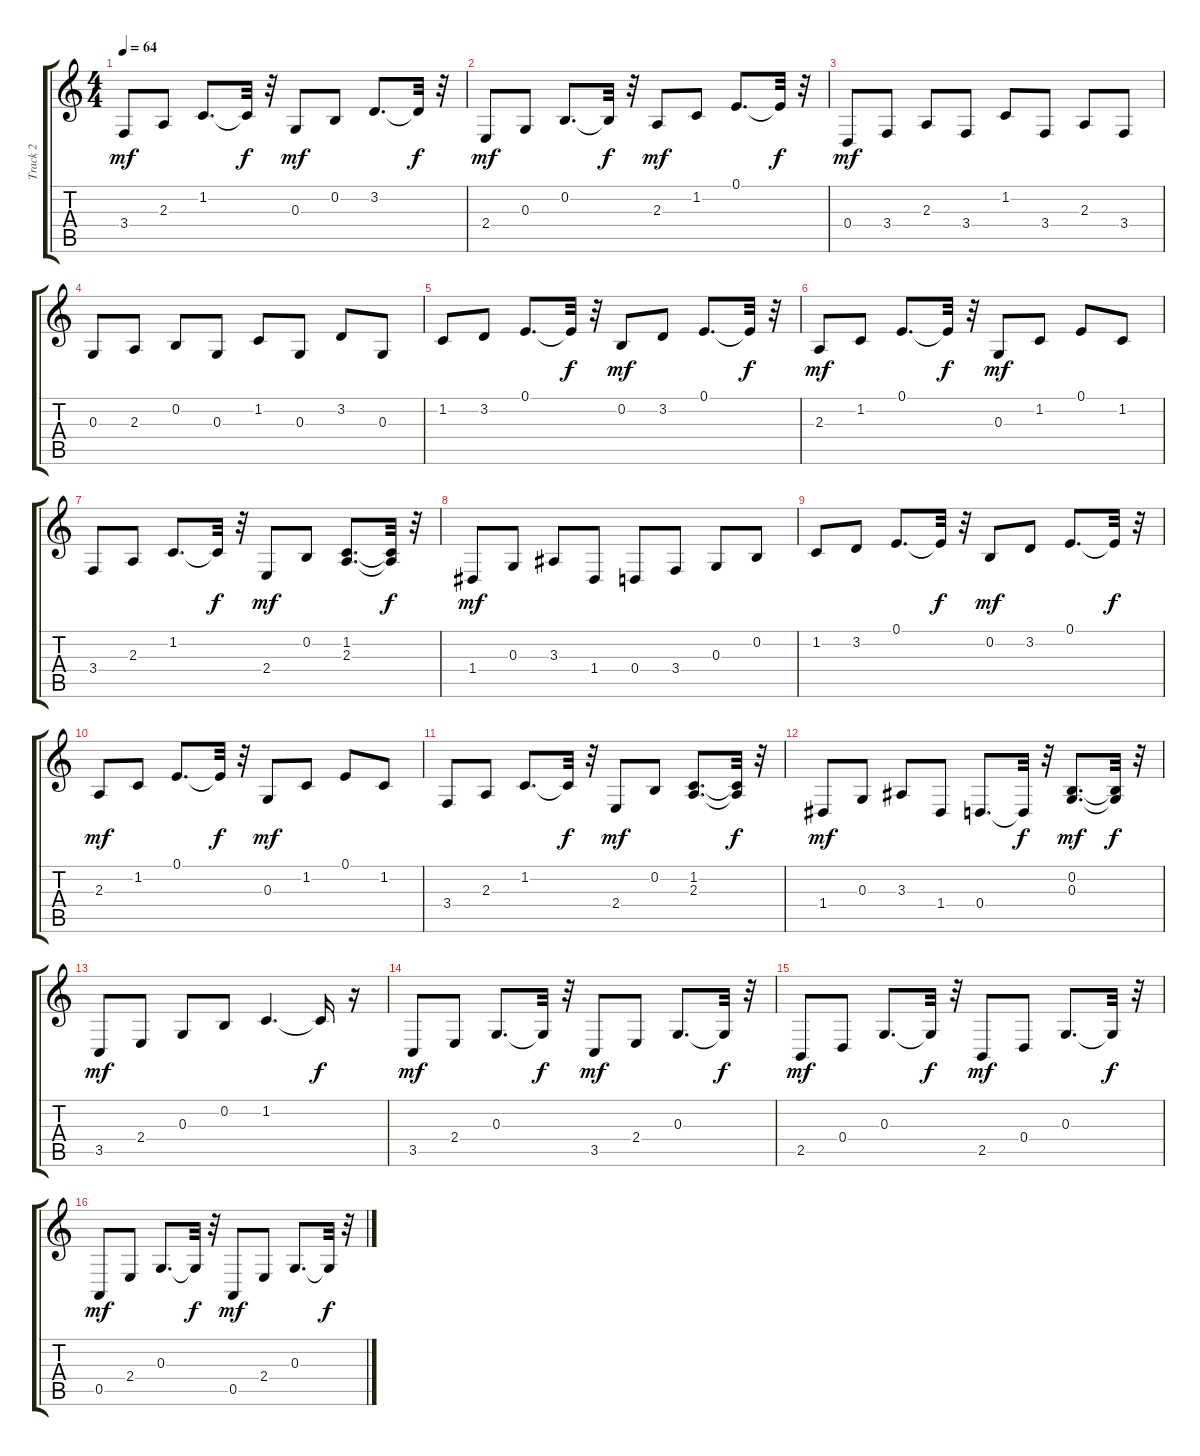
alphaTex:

\track ("Track 2" "Track 2") {instrument acousticgrandpiano}
\staff {score tabs}
\tuning (E4 B3 G3 D3 A2 E2) {hide}
\ts (4 4)
\tempo 64
\clef g2
\ks c
3.4.8{dy mf} 2.3.8 1.2.8{d} 1.2{t}.32{dy f} r.32 0.3.8{dy mf} 0.2.8 3.2.8{d} 3.2{t}.32{dy f} r.32 |
2.4.8{dy mf} 0.3.8 0.2.8{d} 0.2{t}.32{dy f} r.32 2.3.8{dy mf} 1.2.8 0.1.8{d} 0.1{t}.32{dy f} r.32 |
0.4.8{dy mf} 3.4.8 2.3.8 3.4.8 1.2.8 3.4.8 2.3.8 3.4.8 |
0.3.8 2.3.8 0.2.8 0.3.8 1.2.8 0.3.8 3.2.8 0.3.8 |
1.2.8 3.2.8 0.1.8{d} 0.1{t}.32{dy f} r.32 0.2.8{dy mf} 3.2.8 0.1.8{d} 0.1{t}.32{dy f} r.32 |
2.3.8{dy mf} 1.2.8 0.1.8{d} 0.1{t}.32{dy f} r.32 0.3.8{dy mf} 1.2.8 0.1.8 1.2.8 |
3.4.8 2.3.8 1.2.8{d} 1.2{t}.32{dy f} r.32 2.4.8{dy mf} 0.2.8 (1.2 2.3).8{d} (1.2{t} 2.3{t}).32{dy f} r.32 |
1.4.8{dy mf} 0.3.8 3.3.8 1.4.8 0.4.8 3.4.8 0.3.8 0.2.8 |
1.2.8 3.2.8 0.1.8{d} 0.1{t}.32{dy f} r.32 0.2.8{dy mf} 3.2.8 0.1.8{d} 0.1{t}.32{dy f} r.32 |
2.3.8{dy mf} 1.2.8 0.1.8{d} 0.1{t}.32{dy f} r.32 0.3.8{dy mf} 1.2.8 0.1.8 1.2.8 |
3.4.8 2.3.8 1.2.8{d} 1.2{t}.32{dy f} r.32 2.4.8{dy mf} 0.2.8 (1.2 2.3).8{d} (1.2{t} 2.3{t}).32{dy f} r.32 |
1.4.8{dy mf} 0.3.8 3.3.8 1.4.8 0.4.8{d} 0.4{t}.32{dy f} r.32 (0.2 0.3).8{d dy mf} (0.2{t} 0.3{t}).32{dy f} r.32 |
3.5.8{dy mf} 2.4.8 0.3.8 0.2.8 1.2.4{d} 1.2{t}.16{dy f} r.16 |
3.5.8{dy mf} 2.4.8 0.3.8{d} 0.3{t}.32{dy f} r.32 3.5.8{dy mf} 2.4.8 0.3.8{d} 0.3{t}.32{dy f} r.32 |
2.5.8{dy mf} 0.4.8 0.3.8{d} 0.3{t}.32{dy f} r.32 2.5.8{dy mf} 0.4.8 0.3.8{d} 0.3{t}.32{dy f} r.32 |
0.5.8{dy mf} 2.4.8 0.3.8{d} 0.3{t}.32{dy f} r.32 0.5.8{dy mf} 2.4.8 0.3.8{d} 0.3{t}.32{dy f} r.32
